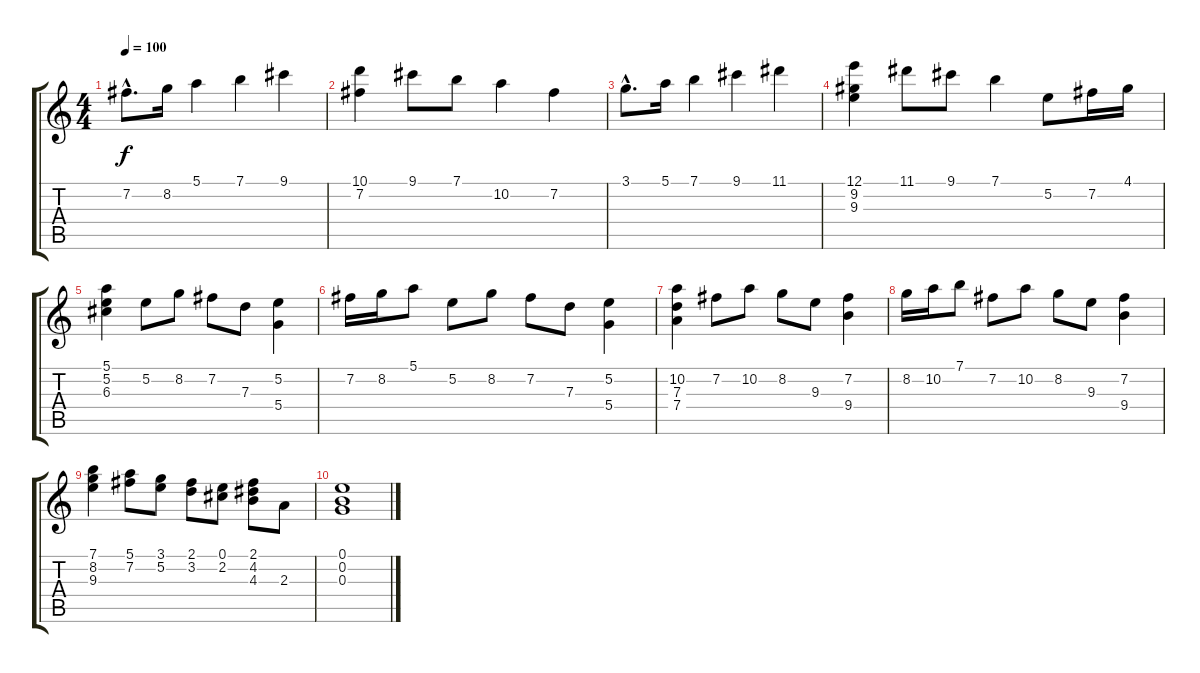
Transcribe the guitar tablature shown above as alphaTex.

\track "" {instrument acousticguitarsteel}
\staff {score tabs}
\tuning (E4 B3 G3 D3 A2 E2) {hide}
\ts (4 4)
\tempo 100
\clef g2
\ks c
7.2{hac}.8{d dy f} 8.2.16 5.1.4 7.1.4 9.1.4 |
(10.1 7.2).4 9.1.8 7.1.8 10.2.4 7.2.4 |
3.1{hac}.8{d} 5.1.16 7.1.4 9.1.4 11.1.4 |
(12.1 9.2 9.3).4 11.1.8 9.1.8 7.1.4 5.2.8 7.2.16 4.1.16 |
(5.1 5.2 6.3).4 5.2.8 8.2.8 7.2.8 7.3.8 (5.2 5.4).4 |
7.2.16 8.2.16 5.1.8 5.2.8 8.2.8 7.2.8 7.3.8 (5.2 5.4).4 |
(10.2 7.3 7.4).4 7.2.8 10.2.8 8.2.8 9.3.8 (7.2 9.4).4 |
8.2.16 10.2.16 7.1.8 7.2.8 10.2.8 8.2.8 9.3.8 (7.2 9.4).4 |
(7.1 8.2 9.3).4 (5.1 7.2).8 (3.1 5.2).8 (2.1 3.2).8 (0.1 2.2).8 (2.1 4.2 4.3).8 2.3.8 |
(0.1 0.2 0.3).1
